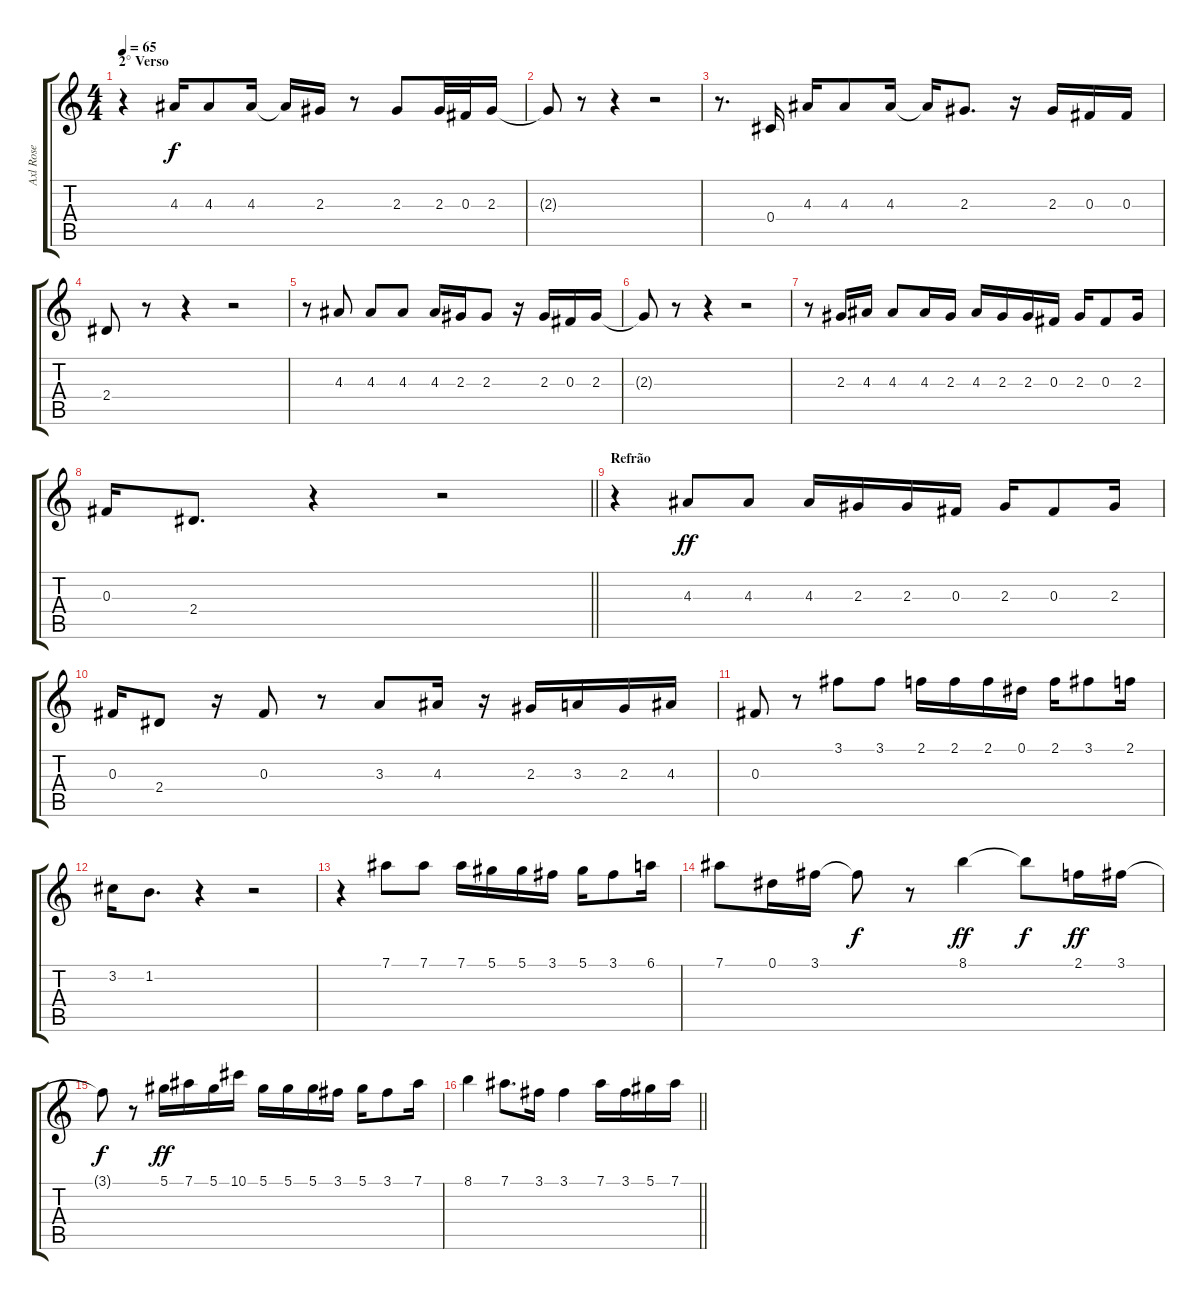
\track ("Axl Rose" "Axl Rose") {instrument acousticguitarnylon}
\staff {score tabs}
\tuning (Eb4 Bb3 Gb3 Db3 Ab2 Eb2) {hide}
\ts (4 4)
\section ("" "2° Verso")
\tempo 65
\clef g2
\ks c
r.4{dy f} 4.3.16 4.3.8 4.3.16 4.3{t}.16 2.3.16 r.8 2.3.8 2.3.32 0.3.32 2.3.16 |
2.3{t}.8 r.8 r.4 r.2 |
r.8{d} 0.4.16 4.3.16 4.3.8 4.3.16 4.3{t}.16 2.3.8{d} r.16 2.3.16 0.3.16 0.3.16 |
2.4.8 r.8 r.4 r.2 |
r.8 4.3.8 4.3.8 4.3.8 4.3.16 2.3.16 2.3.8 r.16 2.3.16 0.3.16 2.3.16 |
2.3{t}.8 r.8 r.4 r.2 |
r.8 2.3.16 4.3.16 4.3.8 4.3.16 2.3.16 4.3.16 2.3.16 2.3.16 0.3.16 2.3.16 0.3.8 2.3.16 |
\barLineRight lightlight
0.3.16 2.4.8{d} r.4 r.2 |
\section ("" "Refrão")
r.4 4.3.8{dy ff} 4.3.8 4.3.16 2.3.16 2.3.16 0.3.16 2.3.16 0.3.8 2.3.16 |
0.3.16 2.4.8 r.16 0.3.8 r.8 3.3.8 4.3.16 r.16 2.3.16 3.3.16 2.3.16 4.3.16 |
0.3.8 r.8 3.1.8 3.1.8 2.1.16 2.1.16 2.1.16 0.1.16 2.1.16 3.1.8 2.1.16 |
3.2.16 1.2.8{d} r.4 r.2 |
r.4 7.1.8 7.1.8 7.1.16 5.1.16 5.1.16 3.1.16 5.1.16 3.1.8 6.1.16 |
7.1.8 0.1.16 3.1.16 3.1{t}.8{dy f} r.8 8.1.4{dy ff} 8.1{t}.8{dy f} 2.1.16{dy ff} 3.1.16 |
3.1{t}.8{dy f} r.8 5.1.16{dy ff} 7.1.16 5.1.16 10.1.16 5.1.16 5.1.16 5.1.16 3.1.16 5.1.16 3.1.8 7.1.16 |
\barLineRight lightlight
8.1.4 7.1.8{d} 3.1.16 3.1.4 7.1.16 3.1.16 5.1.16 7.1.16
